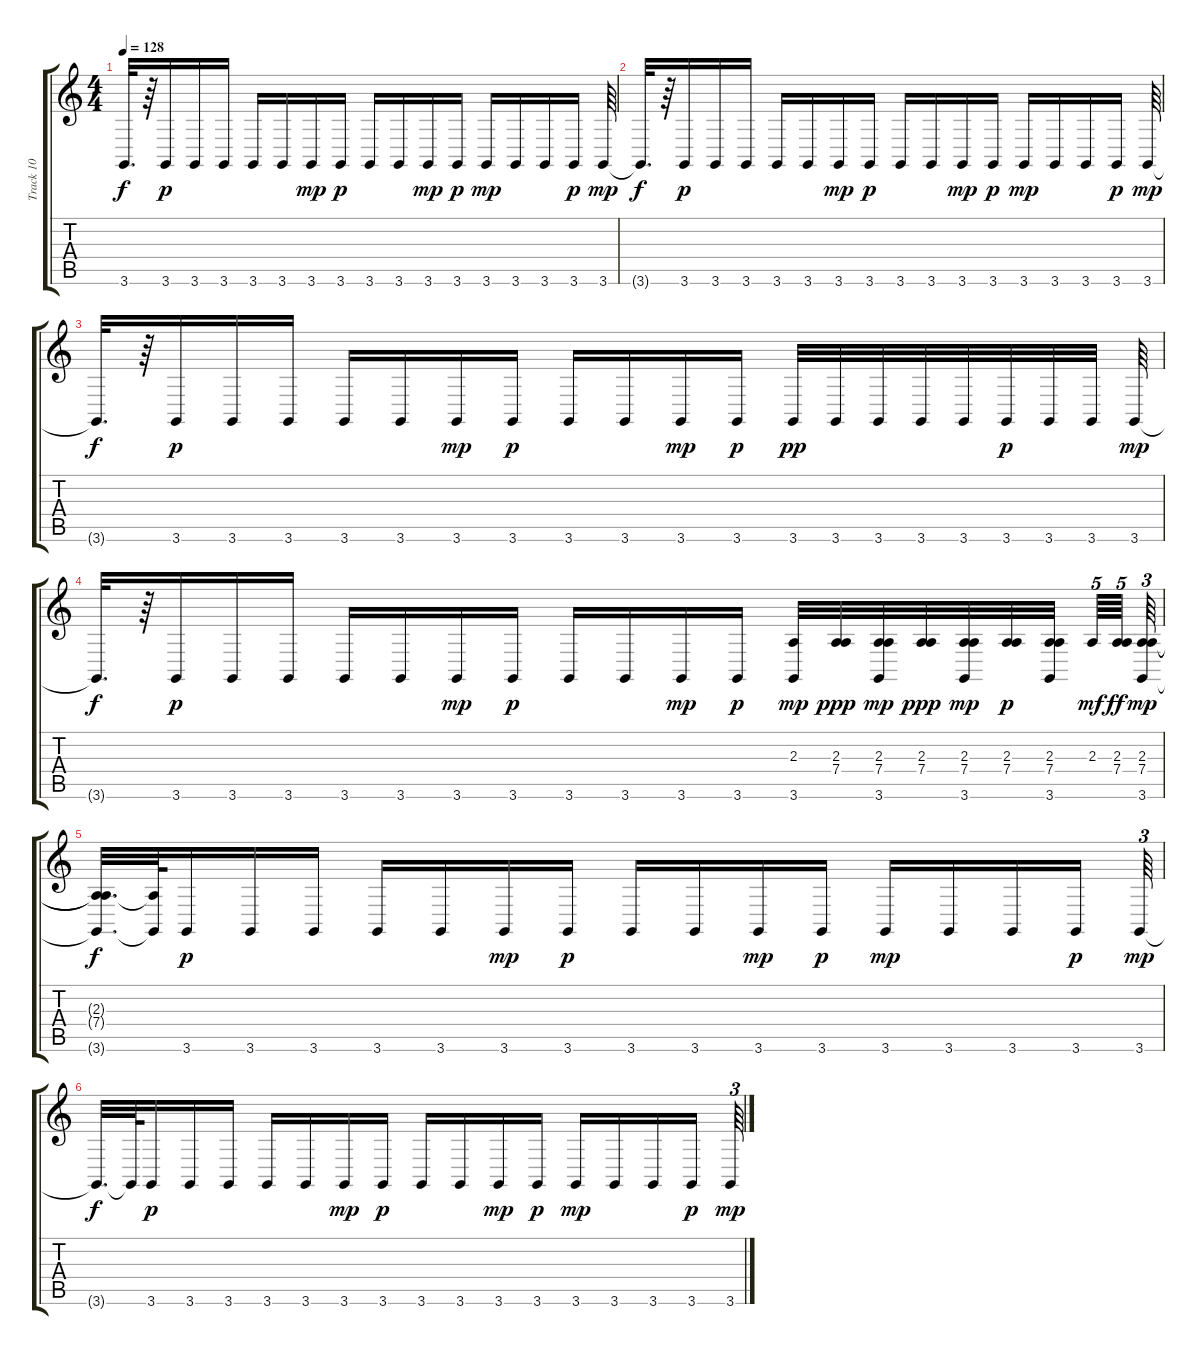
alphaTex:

\track ("Track 10" "Track 10") {instrument stringensemble1}
\staff {score tabs}
\tuning (E4 B3 G3 D3 A2 E2) {hide}
\ts (4 4)
\tempo 128
\clef g2
\ks c
3.6{t}.32{d dy f} r.64 3.6.16{dy p} 3.6.16 3.6.16 3.6.16 3.6.16 3.6.16{dy mp} 3.6.16{dy p} 3.6.16 3.6.16 3.6.16{dy mp} 3.6.16{dy p} 3.6.16{dy mp} 3.6.16 3.6.16 3.6.16{dy p} 3.6.64{dy mp} |
3.6{t}.32{d dy f} r.64 3.6.16{dy p} 3.6.16 3.6.16 3.6.16 3.6.16 3.6.16{dy mp} 3.6.16{dy p} 3.6.16 3.6.16 3.6.16{dy mp} 3.6.16{dy p} 3.6.16{dy mp} 3.6.16 3.6.16 3.6.16{dy p} 3.6.64{dy mp} |
3.6{t}.32{d dy f} r.64 3.6.16{dy p} 3.6.16 3.6.16 3.6.16 3.6.16 3.6.16{dy mp} 3.6.16{dy p} 3.6.16 3.6.16 3.6.16{dy mp} 3.6.16{dy p} 3.6.32{dy pp} 3.6.32 3.6.32 3.6.32 3.6.32 3.6.32{dy p} 3.6.32 3.6.32 3.6.64{dy mp} |
3.6{t}.32{d dy f} r.64 3.6.16{dy p} 3.6.16 3.6.16 3.6.16 3.6.16 3.6.16{dy mp} 3.6.16{dy p} 3.6.16 3.6.16 3.6.16{dy mp} 3.6.16{dy p} (2.3 3.6).32{dy mp} (2.3 7.4).32{dy ppp} (2.3 7.4 3.6).32{dy mp} (2.3 7.4).32{dy ppp} (2.3 7.4 3.6).32{dy mp} (2.3 7.4).32{dy p} (2.3 7.4 3.6).32{beam splitsecondary} 2.3.64{tu (5 4) dy mf} (2.3 7.4).64{tu (5 4) dy ff} (2.3 7.4 3.6).64{tu (3 2) dy mp} |
(2.3{t} 7.4{t} 3.6{t}).32{d dy f} (7.4{t} 3.6{t}).64 3.6.16{dy p} 3.6.16 3.6.16 3.6.16 3.6.16 3.6.16{dy mp} 3.6.16{dy p} 3.6.16 3.6.16 3.6.16{dy mp} 3.6.16{dy p} 3.6.16{dy mp} 3.6.16 3.6.16 3.6.16{dy p} 3.6.64{tu (3 2) dy mp} |
3.6{t}.32{d dy f} 3.6{t}.64 3.6.16{dy p} 3.6.16 3.6.16 3.6.16 3.6.16 3.6.16{dy mp} 3.6.16{dy p} 3.6.16 3.6.16 3.6.16{dy mp} 3.6.16{dy p} 3.6.16{dy mp} 3.6.16 3.6.16 3.6.16{dy p} 3.6.64{tu (3 2) dy mp}
